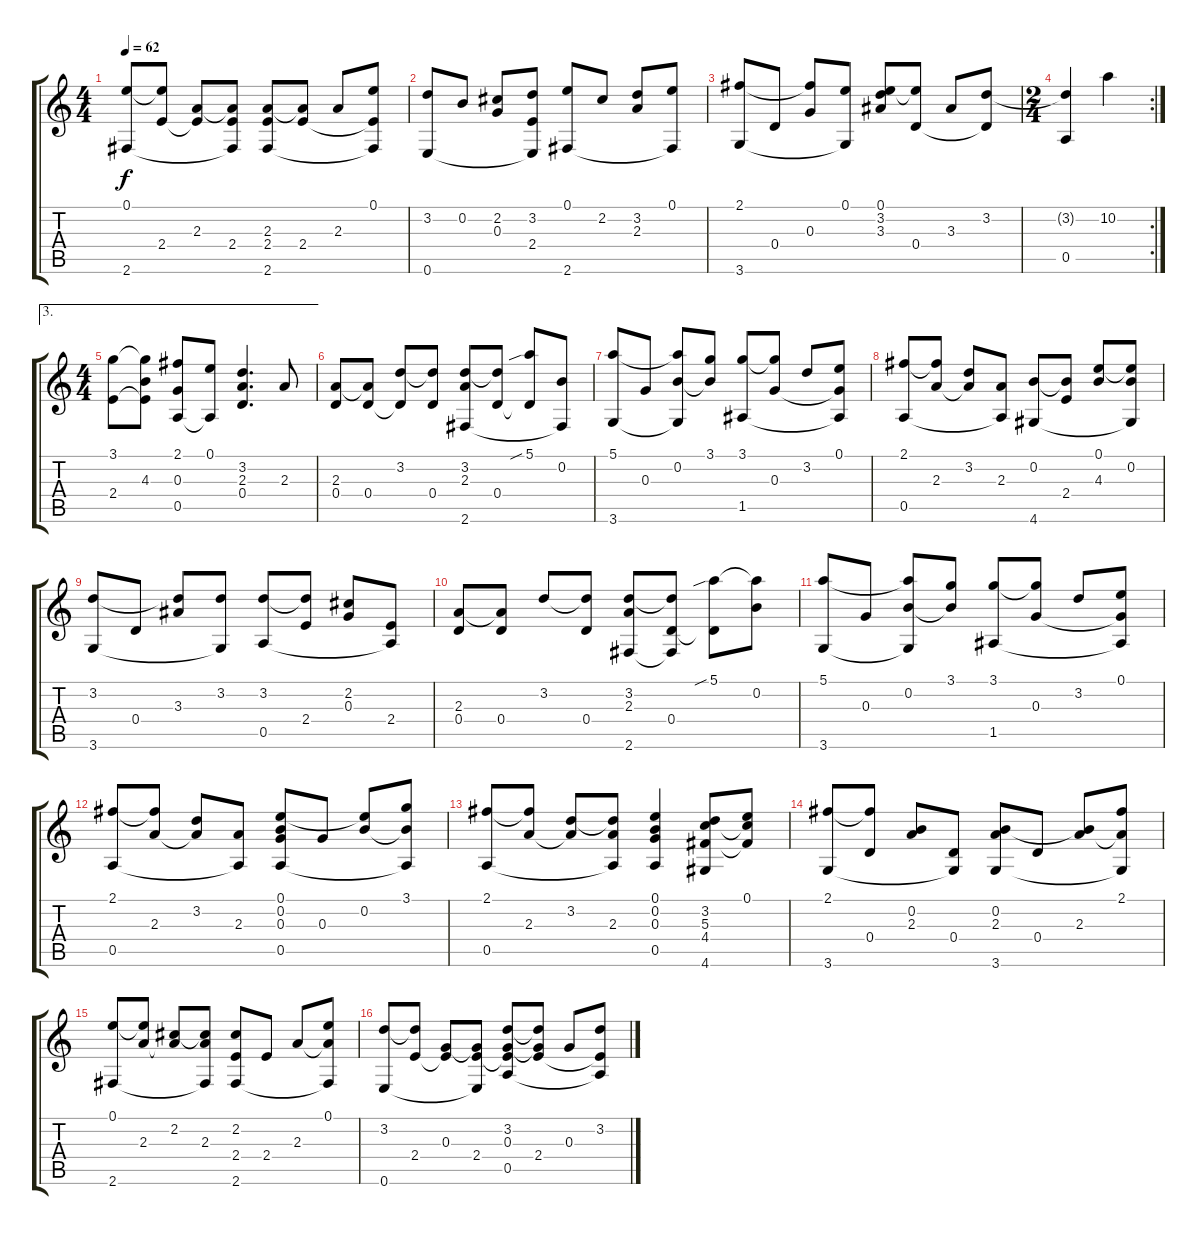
\track "" {instrument acousticguitarnylon}
\staff {score tabs}
\tuning (E4 B3 G3 D3 A2 E2) {hide}
\ts (4 4)
\tempo 62
\clef g2
\ks c
(0.1 2.6).8{dy f} (0.1{t} 2.4).8 (2.3 2.4{t}).8 (2.3{t} 2.4 2.6{t}).8 (2.3 2.4 2.6).8 (2.3{t} 2.4).8 2.3.8 (0.1 2.4{t} 2.6{t}).8 |
(3.2 0.6).8 0.2.8 (2.2 0.3).8 (3.2 2.4 0.6{t}).8 (0.1 2.6).8 2.2.8 (3.2 2.3).8 (0.1 2.6{t}).8 |
(2.1 3.6).8 0.4.8 (2.1{t} 0.3).8 (0.1 3.6{t}).8 (0.1 3.2 3.3).8 (0.1{t} 0.4).8 3.3.8 (3.2 0.4{t}).8 |
\rc 2
\ts (2 4)
(3.2{t} 0.5).4 10.2.4 |
\ae 3
\ts (4 4)
(3.1 2.4).8 (3.1{t} 4.3 2.4{t}).8 (2.1 0.3 0.5).8 (0.1 0.5{t}).8 (3.2 2.3 0.4).4{d} 2.3.8 |
(2.3 0.4).8 (2.3{t} 0.4).8 (3.2 0.4{t}).8 (3.2{t} 0.4).8 (3.2 2.3 2.6).8 (3.2{t} 0.4).8 (5.1{sib} 0.4{t}).8 (0.2 2.6{t}).8 |
(5.1 3.6).8 0.3.8 (5.1{t} 0.2 3.6{t}).8 (3.1 0.2{t}).8 (3.1 1.5).8 (3.1{t} 0.3).8 3.2.8 (0.1 0.3{t} 1.5{t}).8 |
(2.1 0.5).8 (2.1{t} 2.3).8 (3.2 2.3{t}).8 (2.3 0.5{t}).8 (0.2 4.6).8 (0.2{t} 2.4).8 (0.1 4.3).8 (0.1{t} 0.2 4.6{t}).8 |
(3.2 3.6).8 0.4.8 (3.2{t} 3.3).8 (3.2 3.6{t}).8 (3.2 0.5).8 (3.2{t} 2.4).8 (2.2 0.3).8 (2.4 0.5{t}).8 |
(2.3 0.4).8 (2.3{t} 0.4).8 3.2.8 (3.2{t} 0.4).8 (3.2 2.3 2.6).8 (3.2{t} 0.4 2.6{t}).8 (5.1{sib} 0.4{t}).8 (5.1{t} 0.2).8 |
(5.1 3.6).8 0.3.8 (5.1{t} 0.2 3.6{t}).8 (3.1 0.2{t}).8 (3.1 1.5).8 (3.1{t} 0.3).8 3.2.8 (0.1 0.3{t} 1.5{t}).8 |
(2.1 0.5).8 (2.1{t} 2.3).8 (3.2 2.3{t}).8 (2.3 0.5{t}).8 (0.1 0.2 0.3 0.5).8 0.3.8 (0.1{t} 0.2).8 (3.1 0.2{t} 0.5{t}).8 |
(2.1 0.5).8 (2.1{t} 2.3).8 (3.2 2.3{t}).8 (3.2{t} 2.3 0.5{t}).8 (0.1 0.2 0.3 0.5).4 (3.2 5.3 4.4 4.6).8 (0.1 5.3{t} 4.4{t}).8 |
(2.1 3.6).8 (2.1{t} 0.4).8 (0.2 2.3).8 (0.4 3.6{t}).8 (0.2 2.3 3.6).8 0.4.8 (0.2{t} 2.3).8 (2.1 2.3{t} 3.6{t}).8 |
(0.1 2.6).8 (0.1{t} 2.3).8 (2.2 2.3{t}).8 (2.2{t} 2.3 2.6{t}).8 (2.2 2.4 2.6).8 2.4.8 2.3.8 (0.1 2.3{t} 2.6{t}).8 |
(3.2 0.6).8 (3.2{t} 2.4).8 (0.3 2.4{t}).8 (0.3{t} 2.4 0.6{t}).8 (3.2 0.3 2.4{t} 0.5).8 (3.2{t} 0.3{t} 2.4).8 0.3.8 (3.2 2.4{t} 0.5{t}).8
